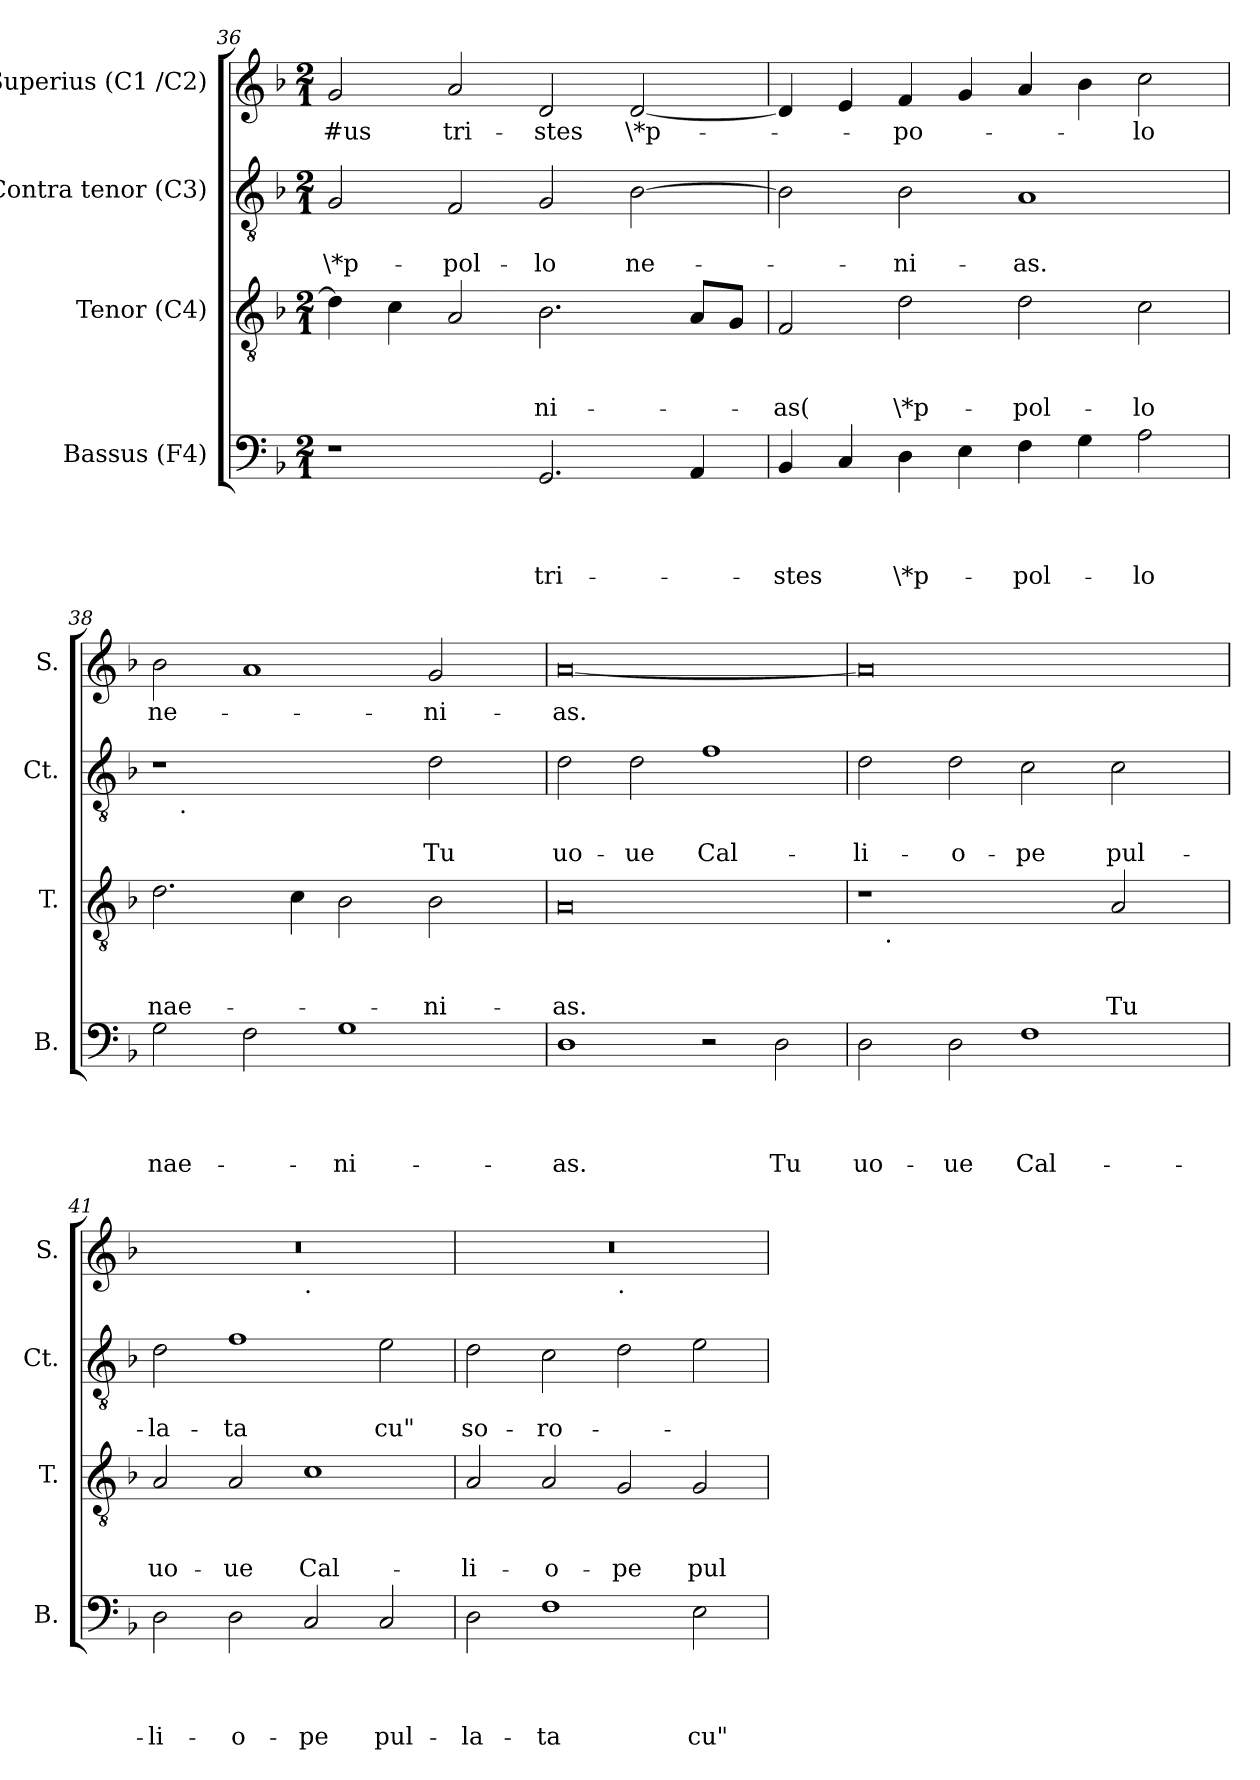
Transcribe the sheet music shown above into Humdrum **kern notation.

**kern	**text	**text	**text	**text	**kern	**text	**text	**text	**kern	**text	**text	**kern	**text
*part4	*part4	*part4	*part4	*part4	*part3	*part3	*part3	*part3	*part2	*part2	*part2	*part1	*part1
*staff4	*staff4	*staff4	*staff4	*staff4	*staff3	*staff3	*staff3	*staff3	*staff2	*staff2	*staff2	*staff1	*staff1
*I"Bassus (F4)	*	*	*	*	*I"Tenor (C4)	*	*	*	*I"Contra tenor (C3)	*	*	*I"Superius (C1 /C2)	*
*I'B.	*	*	*	*	*I'T.	*	*	*	*I'Ct.	*	*	*I'S.	*
!!LO:PB:g=z
*clefF4	*	*	*	*	*clefGv2	*	*	*	*clefGv2	*	*	*clefG2	*
*k[b-]	*	*	*	*	*k[b-]	*	*	*	*k[b-]	*	*	*k[b-]	*
*F:	*	*	*	*	*F:	*	*	*	*F:	*	*	*F:	*
*M2/1	*	*	*	*	*M2/1	*	*	*	*M2/1	*	*	*M2/1	*
=36	=36	=36	=36	=36	=36	=36	=36	=36	=36	=36	=36	=36	=36
!	!	!	!	!	!	!	!	!	!	!	!LO:LY:b	!	!LO:LY:b
1r	.	.	.	.	4d\]	.	.	.	2G/	.	\*p-	2g/	-#us
.	.	.	.	.	4c\	.	.	.	.	.	.	.	.
!	!	!	!	!	!	!	!	!	!	!	!LO:LY:b	!	!LO:LY:b
.	.	.	.	.	2A/	.	.	.	2F/	.	-pol-	2a/	tri-
!	!	!	!	!LO:LY:b	!	!	!	!LO:LY:b	!	!	!LO:LY:b	!	!LO:LY:b
2.GG/	.	.	.	tri-	2.B-\	.	.	-ni-	2G/	.	-lo	2d/	-stes
!	!	!	!	!	!	!	!	!	!	!	!LO:LY:b	!	!LO:LY:b
.	.	.	.	.	.	.	.	.	[>2B-\	.	ne-	[<2d/	\*p-
4AA/	.	.	.	.	8A/L	.	.	.	.	.	.	.	.
.	.	.	.	.	8G/J	.	.	.	.	.	.	.	.
=37	=37	=37	=37	=37	=37	=37	=37	=37	=37	=37	=37	=37	=37
!	!	!	!	!LO:LY:b	!	!	!	!LO:LY:b	!	!	!	!	!
4BB-/	.	.	.	-stes	2F/	.	.	-as(	2B-\]	.	.	4d/]	.
4C/	.	.	.	.	.	.	.	.	.	.	.	4e/	.
!	!	!	!	!LO:LY:b	!	!	!	!LO:LY:b	!	!	!LO:LY:b	!	!LO:LY:b
4D\	.	.	.	\*p-	2d\	.	.	\*p-	2B-\	.	-ni-	4f/	-po-
4E\	.	.	.	.	.	.	.	.	.	.	.	4g/	.
!	!	!	!	!LO:LY:b	!	!	!	!LO:LY:b	!	!	!LO:LY:b	!	!
4F\	.	.	.	-pol-	2d\	.	.	-pol-	1A	.	-as.	4a/	.
4G\	.	.	.	.	.	.	.	.	.	.	.	4b-\	.
!	!	!	!	!LO:LY:b	!	!	!	!LO:LY:b	!	!	!	!	!LO:LY:b
2A\	.	.	.	-lo	2c\	.	.	-lo	.	.	.	2cc\	-lo
=38	=38	=38	=38	=38	=38	=38	=38	=38	=38	=38	=38	=38	=38
!	!	!	!	!LO:LY:b	!	!	!	!LO:LY:b	!	!	!	!	!LO:LY:b
*	*	*	*	*	*	*	*	*	*^	*	*	*	*
2G\	.	.	.	nae-	2.d\	.	.	nae-	1r	16.ryy	.	.	2b-\	ne-
!	!	!	!	!	!	!	!	!	!	!LO:TX:b:t=.	!	!	!	!
.	.	.	.	.	.	.	.	.	.	1ryy	.	.	.	.
2F\	.	.	.	.	.	.	.	.	.	.	.	.	1a	.
.	.	.	.	.	4c\	.	.	.	.	.	.	.	.	.
!	!	!	!	!LO:LY:b	!	!	!	!	!	!	!	!	!	!
1G	.	.	.	-ni-	2B-\	.	.	.	2ryy	.	.	.	.	.
.	.	.	.	.	.	.	.	.	.	2ryy	.	.	.	.
!	!	!	!	!	!	!	!	!LO:LY:b	!	!	!	!LO:LY:b	!	!LO:LY:b
.	.	.	.	.	2B-\	.	.	-ni-	2d\	.	.	Tu	2g/	-ni-
.	.	.	.	.	.	.	.	.	.	4ryy	.	.	.	.
.	.	.	.	.	.	.	.	.	.	8ryy	.	.	.	.
.	.	.	.	.	.	.	.	.	.	32ryy	.	.	.	.
!!LO:LB:g=z
=39	=39	=39	=39	=39	=39	=39	=39	=39	=39	=39	=39	=39	=39	=39
!	!	!	!	!LO:LY:b	!	!	!	!LO:LY:b	!	!	!	!LO:LY:b	!	!LO:LY:b
*	*	*	*	*	*	*	*	*	*v	*v	*	*	*	*
1D	.	.	.	-as.	0A	.	.	-as.	2d\	.	uo-	[<0a	-as.
!	!	!	!	!	!	!	!	!	!	!	!LO:LY:b	!	!
.	.	.	.	.	.	.	.	.	2d\	.	-ue	.	.
!	!	!	!	!	!	!	!	!	!	!	!LO:LY:b	!	!
2r	.	.	.	.	.	.	.	.	1f	.	Cal-	.	.
!	!	!	!	!LO:LY:b	!	!	!	!	!	!	!	!	!
2D\	.	.	.	Tu	.	.	.	.	.	.	.	.	.
=40	=40	=40	=40	=40	=40	=40	=40	=40	=40	=40	=40	=40	=40
!	!	!	!	!LO:LY:b	!	!	!	!	!	!	!LO:LY:b	!	!
*	*	*	*	*	*^	*	*	*	*	*	*	*	*
2D\	.	.	.	uo-	1r	16.ryy	.	.	.	2d\	.	-li-	0a]	.
!	!	!	!	!	!	!LO:TX:b:t=.	!	!	!	!	!	!	!	!
.	.	.	.	.	.	1ryy	.	.	.	.	.	.	.	.
!	!	!	!	!LO:LY:b	!	!	!	!	!	!	!	!LO:LY:b	!	!
2D\	.	.	.	-ue	.	.	.	.	.	2d\	.	-o-	.	.
!	!	!	!	!LO:LY:b	!	!	!	!	!	!	!	!LO:LY:b	!	!
1F	.	.	.	Cal-	2ryy	.	.	.	.	2c\	.	-pe	.	.
.	.	.	.	.	.	2ryy	.	.	.	.	.	.	.	.
!	!	!	!	!	!	!	!	!	!LO:LY:b	!	!	!LO:LY:b	!	!
.	.	.	.	.	2A/	.	.	.	Tu	2c\	.	pul-	.	.
.	.	.	.	.	.	4ryy	.	.	.	.	.	.	.	.
.	.	.	.	.	.	8ryy	.	.	.	.	.	.	.	.
.	.	.	.	.	.	32ryy	.	.	.	.	.	.	.	.
=41	=41	=41	=41	=41	=41	=41	=41	=41	=41	=41	=41	=41	=41	=41
!	!	!	!	!LO:LY:b	!	!	!	!	!LO:LY:b	!	!	!LO:LY:b	!	!
*	*	*	*	*	*v	*v	*	*	*	*	*	*	*^	*
2D\	.	.	.	-li-	2A/	.	.	uo-	2d\	.	-la-	0r	1ryy	.
!	!	!	!	!LO:LY:b	!	!	!	!LO:LY:b	!	!	!LO:LY:b	!	!	!
2D\	.	.	.	-o-	2A/	.	.	-ue	1f	.	-ta	.	.	.
!	!	!	!	!	!	!	!	!	!	!	!	!	!LO:TX:b:t=.	!
!	!	!	!	!LO:LY:b	!	!	!	!LO:LY:b	!	!	!	!	!	!
2C/	.	.	.	-pe	1c	.	.	Cal-	.	.	.	.	1ryy	.
!	!	!	!	!LO:LY:b	!	!	!	!	!	!	!LO:LY:b	!	!	!
2C/	.	.	.	pul-	.	.	.	.	2e\	.	cu"	.	.	.
!!LO:LB:g=z	!!
=42	=42	=42	=42	=42	=42	=42	=42	=42	=42	=42	=42	=42	=42	=42
!	!	!	!	!LO:LY:b	!	!	!	!LO:LY:b	!	!	!LO:LY:b	!	!	!
2D\	.	.	.	-la-	2A/	.	.	-li-	2d\	.	so-	0r	1ryy	.
!	!	!	!	!LO:LY:b	!	!	!	!LO:LY:b	!	!	!LO:LY:b	!	!	!
1F	.	.	.	-ta	2A/	.	.	-o-	2c\	.	-ro-	.	.	.
!	!	!	!	!	!	!	!	!	!	!	!	!	!LO:TX:b:t=.	!
!	!	!	!	!	!	!	!	!LO:LY:b	!	!	!	!	!	!
.	.	.	.	.	2G/	.	.	-pe	2d\	.	.	.	1ryy	.
!	!	!	!	!LO:LY:b	!	!	!	!LO:LY:b	!	!	!	!	!	!
2E\	.	.	.	cu"	2G/	.	.	pul-	2e\	.	.	.	.	.
*	*	*	*	*	*	*	*	*	*	*	*	*v	*v	*
=	=	=	=	=	=	=	=	=	=	=	=	=	=
*-	*-	*-	*-	*-	*-	*-	*-	*-	*-	*-	*-	*-	*-
